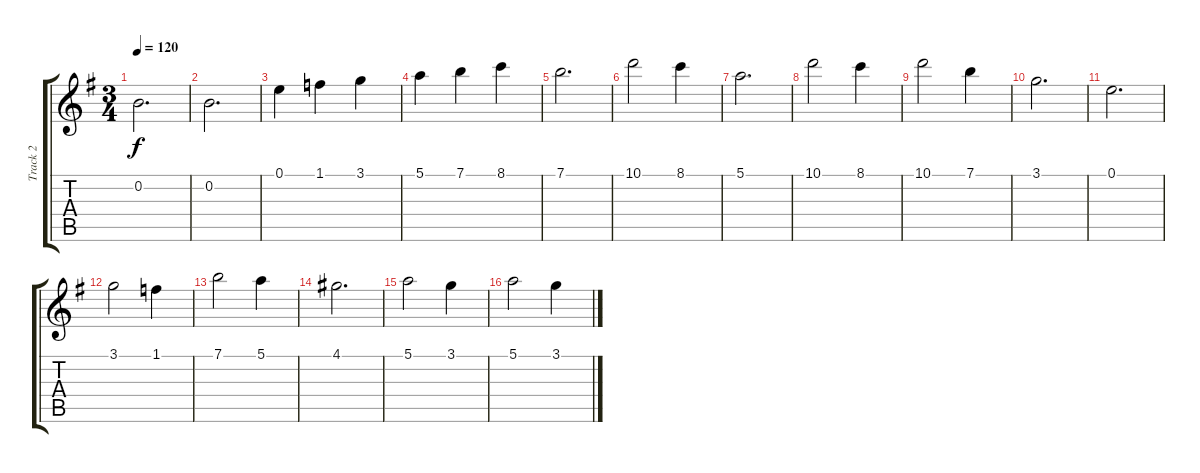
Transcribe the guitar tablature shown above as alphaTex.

\track ("Track 2" "Track 2") {instrument acousticguitarsteel}
\staff {score tabs}
\tuning (E4 B3 G3 D3 A2 E2) {hide}
\ts (3 4)
\tempo 120
\clef g2
\ks g
0.2.2{d dy f} |
0.2.2{d} |
0.1.4 1.1.4 3.1.4 |
5.1.4 7.1.4 8.1.4 |
7.1.2{d} |
10.1.2 8.1.4 |
5.1.2{d} |
10.1.2 8.1.4 |
10.1.2 7.1.4 |
3.1.2{d} |
0.1.2{d} |
3.1.2 1.1.4 |
7.1.2 5.1.4 |
4.1.2{d} |
5.1.2 3.1.4 |
5.1.2 3.1.4
